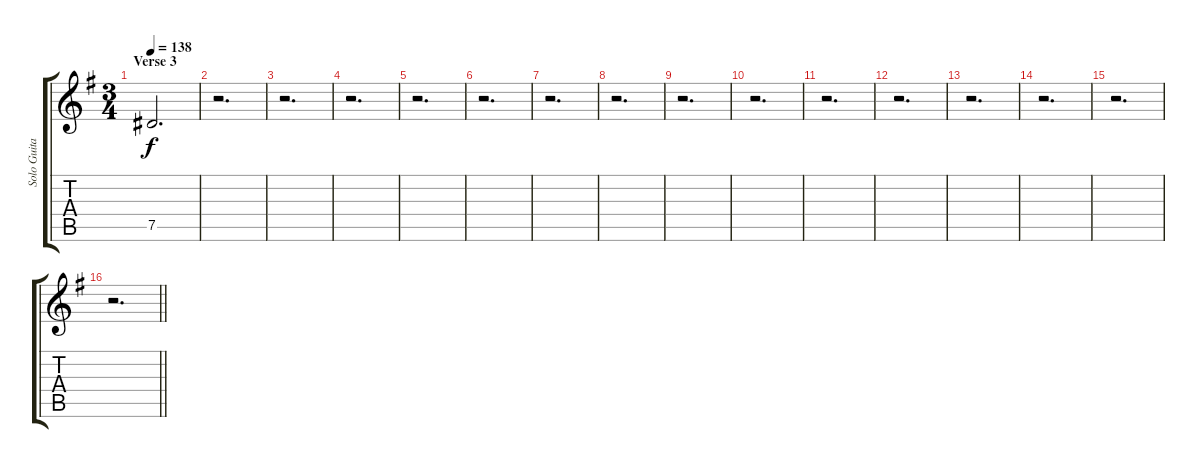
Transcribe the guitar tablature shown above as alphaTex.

\track ("Solo Guitar I (Marcus Siepen)" "Solo Guita") {instrument electricguitarjazz}
\staff {score tabs}
\tuning (Eb4 Bb3 Gb3 Db3 Ab2 Eb2) {hide}
\ts (3 4)
\section ("" "Verse 3")
\tempo 138
\clef g2
\ks eminor
7.5.2{d dy f} |
r.2{d} |
r.2{d} |
r.2{d} |
r.2{d} |
r.2{d} |
r.2{d} |
r.2{d} |
r.2{d} |
r.2{d} |
r.2{d} |
r.2{d} |
r.2{d} |
r.2{d} |
r.2{d} |
\barLineRight lightlight
r.2{d}
